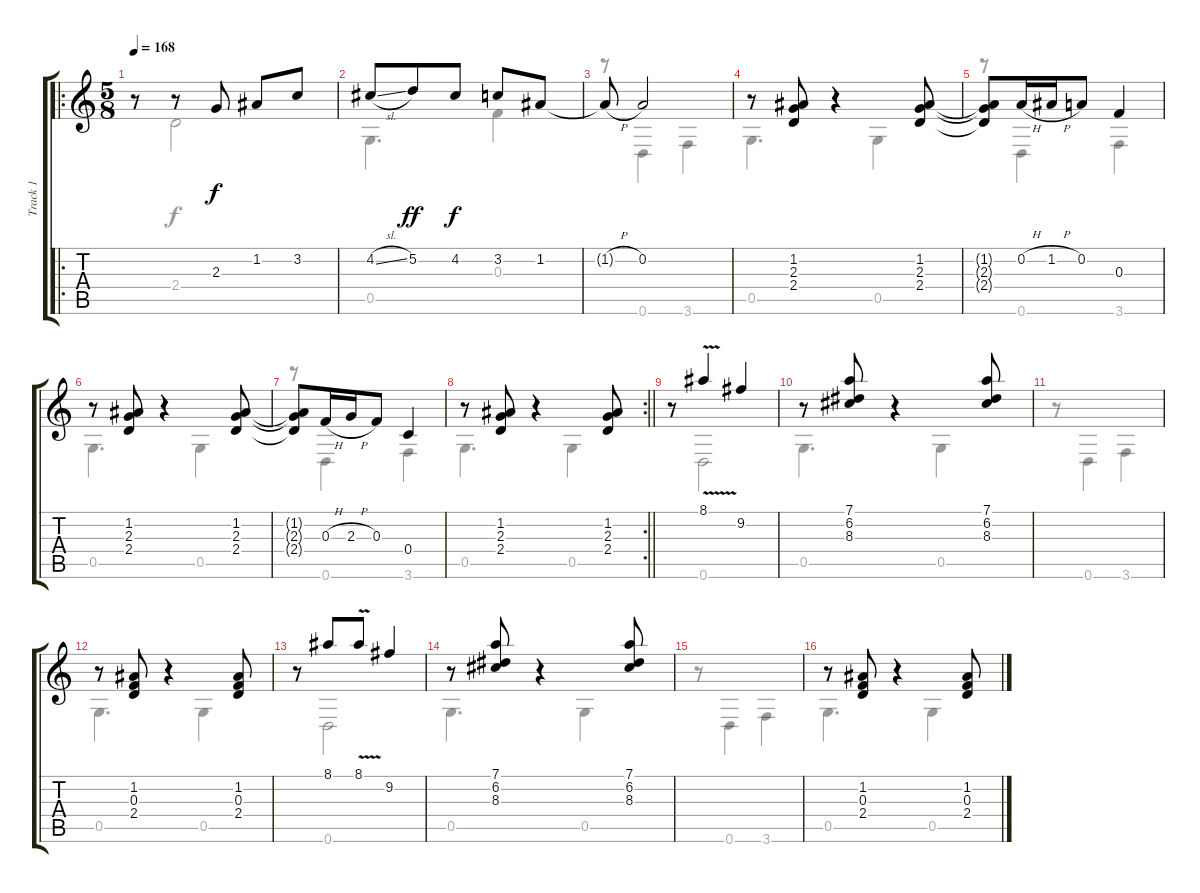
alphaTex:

\track ("Track 1" "Track 1") {instrument acousticguitarsteel}
\staff {score tabs}
\tuning (D4 A3 F3 C3 G2 D2) {hide}
\voice
\ro
\ts (5 8)
\tempo 168
\clef g2
\ks c
r.8{dy f} r.8 2.3.8 1.2.8 3.2.8 |
4.2{sl}.8 5.2.8{dy ff} 4.2.8{dy f} 3.2.8 1.2.8 |
1.2{h t}.8 0.2.2 |
r.8 (1.2 2.3 2.4).8 r.4 (1.2 2.3 2.4).8 |
(1.2{t} 2.3{t} 2.4{t}).8 0.2{h}.16 1.2{h}.16 0.2.8 0.3.4 |
r.8 (1.2 2.3 2.4).8 r.4 (1.2 2.3 2.4).8 |
(1.2{t} 2.3{t} 2.4{t}).8 0.3{h}.16 2.3{h}.16 0.3.8 0.4.4 |
\rc 2
\barLineRight lightlight
r.8 (1.2 2.3 2.4).8 r.4 (1.2 2.3 2.4).8 |
r.8 8.1{v}.4 9.2.4 |
r.8 (7.1 6.2 8.3).8 r.4 (7.1 6.2 8.3).8 |
|
r.8 (1.2 0.3 2.4).8 r.4 (1.2 0.3 2.4).8 |
r.8 8.1.8 8.1{v}.8 9.2.4 |
r.8 (7.1 6.2 8.3).8 r.4 (7.1 6.2 8.3).8 |
|
r.8 (1.2 0.3 2.4).8 r.4 (1.2 0.3 2.4).8
\voice
\clef g2
\ottava regular
\simile none
\ks c
r.8{dy f} 2.4.2 |
0.5.4{d} 0.3.4 |
r.8 0.6.4 3.6.4 |
0.5.4{d} 0.5.4 |
r.8 0.6.4 3.6.4 |
0.5.4{d} 0.5.4 |
r.8 0.6.4 3.6.4 |
\barLineRight lightlight
0.5.4{d} 0.5.4 |
r.8 0.6.2 |
0.5.4{d} 0.5.4 |
r.8 0.6.4 3.6.4 |
0.5.4{d} 0.5.4 |
r.8 0.6.2 |
0.5.4{d} 0.5.4 |
r.8 0.6.4 3.6.4 |
0.5.4{d} 0.5.4
